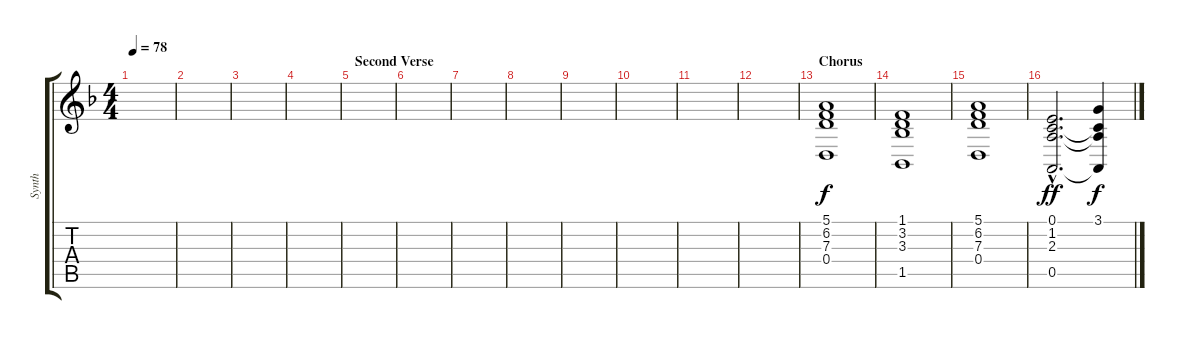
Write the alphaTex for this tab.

\track ("Synth" "Synth") {instrument synthstrings1}
\staff {score tabs}
\tuning (E4 B3 G3 D3 A2 E2) {hide}
\ts (4 4)
\tempo 78
\clef g2
\ks f
|
|
|
|
\section ("" "Second Verse")
|
|
|
|
|
|
|
|
\section ("" "Chorus")
(5.1 6.2 7.3 0.4).1{volume 8} |
(1.1 3.2 3.3 1.5).1{dy f} |
(5.1 6.2 7.3 0.4).1 |
(0.1{hac} 1.2{hac} 2.3{hac} 0.5{hac}).2{d dy ff} (3.1 1.2{t} 2.3{t} 0.5{t}).4{dy f}
